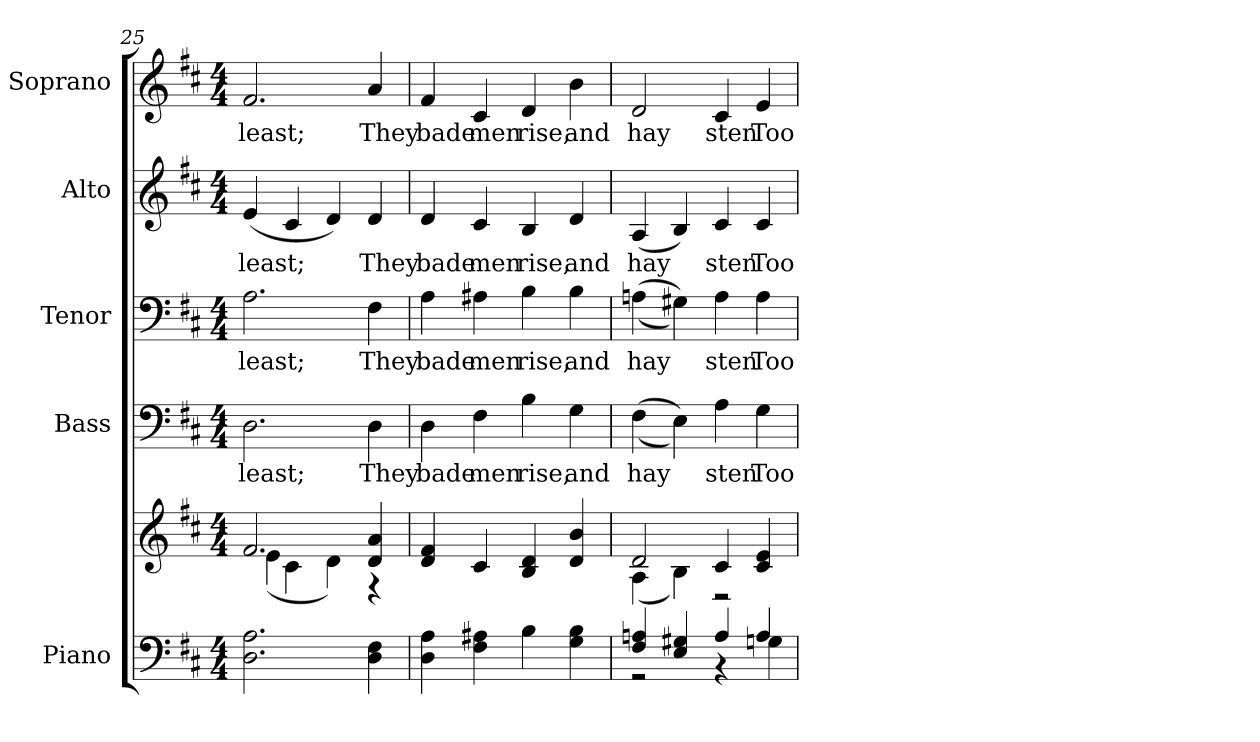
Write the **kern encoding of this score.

**kern	**kern	**kern	**text	**kern	**text	**kern	**text	**kern	**text
*part5	*part5	*part4	*part4	*part3	*part3	*part2	*part2	*part1	*part1
*staff6	*staff5	*staff4	*staff4	*staff3	*staff3	*staff2	*staff2	*staff1	*staff1
*I"Piano	*	*I"Bass	*	*I"Tenor	*	*I"Alto	*	*I"Soprano	*
*I'Pno.	*	*I'B.	*	*I'T.	*	*I'A.	*	*I'S.	*
*clefF4	*clefG2	*clefF4	*	*clefF4	*	*clefG2	*	*clefG2	*
*k[f#c#]	*k[f#c#]	*k[f#c#]	*	*k[f#c#]	*	*k[f#c#]	*	*k[f#c#]	*
*D:	*D:	*D:	*	*D:	*	*D:	*	*D:	*
*M4/4	*M4/4	*M4/4	*	*M4/4	*	*M4/4	*	*M4/4	*
=25	=25	=25	=25	=25	=25	=25	=25	=25	=25
*	*^	*	*	*	*	*	*	*	*
!	!	!	!	!LO:LY:b:color=#000000	!	!	!	!	!	!
!	!	!	!	!	!	!LO:LY:b:color=#000000	!	!	!	!
!	!	!	!	!	!	!	!	!LO:LY:b:color=#000000	!	!
!	!	!	!	!	!	!	!	!	!	!LO:LY:b:color=#000000
2.Di\ 2.Ai	2.f#i/	(4ei\	2.Di\	least;	2.Ai\	least;	(4ei/	least;	2.f#i/	least;
.	.	4c#i\	.	.	.	.	4c#i/	.	.	.
.	.	4di\)	.	.	.	.	4di/)	.	.	.
!	!	!	!	!LO:LY:b:color=#000000	!	!	!	!	!	!
!	!	!	!	!	!	!LO:LY:b:color=#000000	!	!	!	!
!	!	!	!	!	!	!	!	!LO:LY:b:color=#000000	!	!
!	!	!	!	!	!	!	!	!	!	!LO:LY:b:color=#000000
4Di\ 4F#i	4di/ 4ai	4r	4Di\	They	4F#i\	They	4di/	They	4ai/	They
*	*v	*v	*	*	*	*	*	*	*	*
!!LO:PB:g=z
=26	=26	=26	=26	=26	=26	=26	=26	=26	=26
*	*^	*	*	*	*	*	*	*	*
!	!	!	!	!LO:LY:b:color=#000000	!	!	!	!	!	!
*	*v	*v	*	*	*	*	*	*	*	*
*	*^	*	*	*	*	*	*	*	*
!	!	!	!	!	!	!LO:LY:b:color=#000000	!	!	!	!
*	*v	*v	*	*	*	*	*	*	*	*
*	*^	*	*	*	*	*	*	*	*
!	!	!	!	!	!	!	!	!LO:LY:b:color=#000000	!	!
*	*v	*v	*	*	*	*	*	*	*	*
*	*^	*	*	*	*	*	*	*	*
!	!	!	!	!	!	!	!	!	!	!LO:LY:b:color=#000000
*	*v	*v	*	*	*	*	*	*	*	*
4Di\ 4Ai	4di/ 4f#i	4Di\	bade	4Ai\	bade	4di/	bade	4f#i/	bade
!	!	!	!LO:LY:b:color=#000000	!	!	!	!	!	!
!	!	!	!	!	!LO:LY:b:color=#000000	!	!	!	!
!	!	!	!	!	!	!	!LO:LY:b:color=#000000	!	!
!	!	!	!	!	!	!	!	!	!LO:LY:b:color=#000000
4F#i\ 4A#Xi	4c#i/	4F#i\	men	4A#Xi\	men	4c#i/	men	4c#i/	men
!	!	!	!LO:LY:b:color=#000000	!	!	!	!	!	!
!	!	!	!	!	!LO:LY:b:color=#000000	!	!	!	!
!	!	!	!	!	!	!	!LO:LY:b:color=#000000	!	!
!	!	!	!	!	!	!	!	!	!LO:LY:b:color=#000000
4Bi\	4Bi/ 4di	4Bi\	rise,	4Bi\	rise,	4Bi/	rise,	4di/	rise,
!	!	!	!LO:LY:b:color=#000000	!	!	!	!	!	!
!	!	!	!	!	!LO:LY:b:color=#000000	!	!	!	!
!	!	!	!	!	!	!	!LO:LY:b:color=#000000	!	!
!	!	!	!	!	!	!	!	!	!LO:LY:b:color=#000000
4Gi\ 4Bi	4di/ 4bi	4Gi\	and	4Bi\	and	4di/	and	4bi\	and
=27	=27	=27	=27	=27	=27	=27	=27	=27	=27
*^	*^	*	*	*	*	*	*	*	*
!	!	!	!	!	!LO:LY:b:color=#000000	!	!	!	!	!	!
!	!	!	!	!	!	!	!LO:LY:b:color=#000000	!	!	!	!
!	!	!	!	!	!	!	!	!	!LO:LY:b:color=#000000	!	!
!	!	!	!	!	!	!	!	!	!	!	!LO:LY:b:color=#000000
4F#i/ 4Ani	2r	2di/	(4Ai\	((4F#i\	hay	((4Ani\	hay	(4Ai/	hay	2di/	hay
4Ei/ 4G#Xi	.	.	4Bi\)	4Ei\))	.	4G#Xi\))	.	4Bi/)	.	.	.
!	!	!	!	!	!LO:LY:b:color=#000000	!	!	!	!	!	!
!	!	!	!	!	!	!	!LO:LY:b:color=#000000	!	!	!	!
!	!	!	!	!	!	!	!	!	!LO:LY:b:color=#000000	!	!
!	!	!	!	!	!	!	!	!	!	!	!LO:LY:b:color=#000000
4Ai/	4r	4c#i/	2r	4Ai\	sten	4Ai\	sten	4c#i/	sten	4c#i/	sten
!	!	!	!	!	!LO:LY:b:color=#000000	!	!	!	!	!	!
!	!	!	!	!	!	!	!LO:LY:b:color=#000000	!	!	!	!
!	!	!	!	!	!	!	!	!	!LO:LY:b:color=#000000	!	!
!	!	!	!	!	!	!	!	!	!	!	!LO:LY:b:color=#000000
4Ai/	4Gni\	4c#i/ 4ei	.	4Gi\	Too	4Ai\	Too	4c#i/	Too	4ei/	Too
*v	*v	*	*	*	*	*	*	*	*	*	*
*	*v	*v	*	*	*	*	*	*	*	*
=	=	=	=	=	=	=	=	=	=
*-	*-	*-	*-	*-	*-	*-	*-	*-	*-
